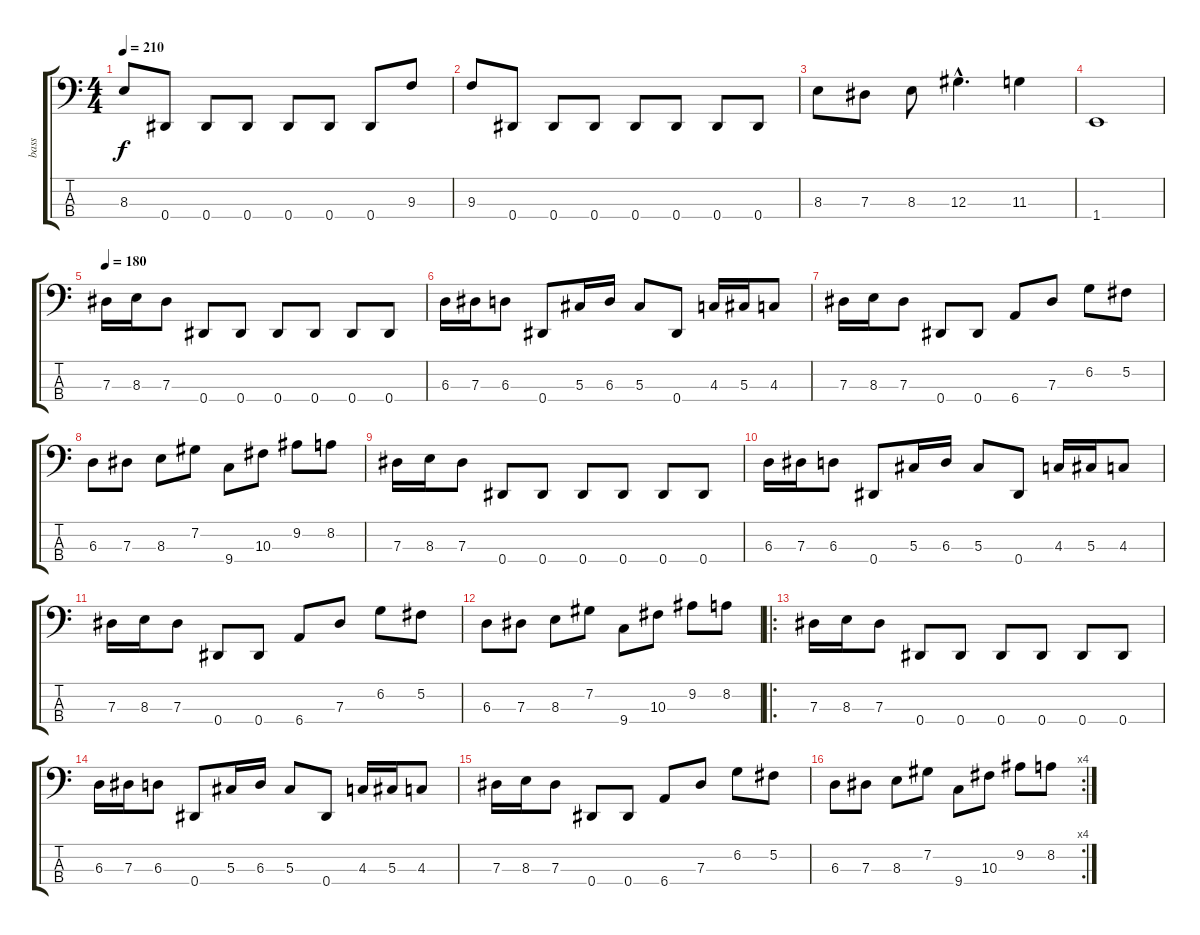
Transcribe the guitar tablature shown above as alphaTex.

\track ("bass" "bass") {instrument electricbasspick}
\staff {score tabs}
\tuning (Gb2 Db2 Ab1 Eb1) {hide}
\ts (4 4)
\tempo 210
\clef f4
\ks c
8.3.8{dy f} 0.4.8 0.4.8 0.4.8 0.4.8 0.4.8 0.4.8 9.3.8 |
9.3.8 0.4.8 0.4.8 0.4.8 0.4.8 0.4.8 0.4.8 0.4.8 |
8.3.8 7.3.8 8.3.8 12.3{hac}.4{d} 11.3.4 |
1.4.1 |
\tempo 180
7.3.16 8.3.16 7.3.8 0.4.8 0.4.8 0.4.8 0.4.8 0.4.8 0.4.8 |
6.3.16 7.3.16 6.3.8 0.4.8 5.3.16 6.3.16 5.3.8 0.4.8 4.3.16 5.3.16 4.3.8 |
7.3.16 8.3.16 7.3.8 0.4.8 0.4.8 6.4.8 7.3.8 6.2.8 5.2.8 |
6.3.8 7.3.8 8.3.8 7.2.8 9.4.8 10.3.8 9.2.8 8.2.8 |
7.3.16 8.3.16 7.3.8 0.4.8 0.4.8 0.4.8 0.4.8 0.4.8 0.4.8 |
6.3.16 7.3.16 6.3.8 0.4.8 5.3.16 6.3.16 5.3.8 0.4.8 4.3.16 5.3.16 4.3.8 |
7.3.16 8.3.16 7.3.8 0.4.8 0.4.8 6.4.8 7.3.8 6.2.8 5.2.8 |
6.3.8 7.3.8 8.3.8 7.2.8 9.4.8 10.3.8 9.2.8 8.2.8 |
\ro
7.3.16 8.3.16 7.3.8 0.4.8 0.4.8 0.4.8 0.4.8 0.4.8 0.4.8 |
6.3.16 7.3.16 6.3.8 0.4.8 5.3.16 6.3.16 5.3.8 0.4.8 4.3.16 5.3.16 4.3.8 |
7.3.16 8.3.16 7.3.8 0.4.8 0.4.8 6.4.8 7.3.8 6.2.8 5.2.8 |
\rc 4
6.3.8 7.3.8 8.3.8 7.2.8 9.4.8 10.3.8 9.2.8 8.2.8
